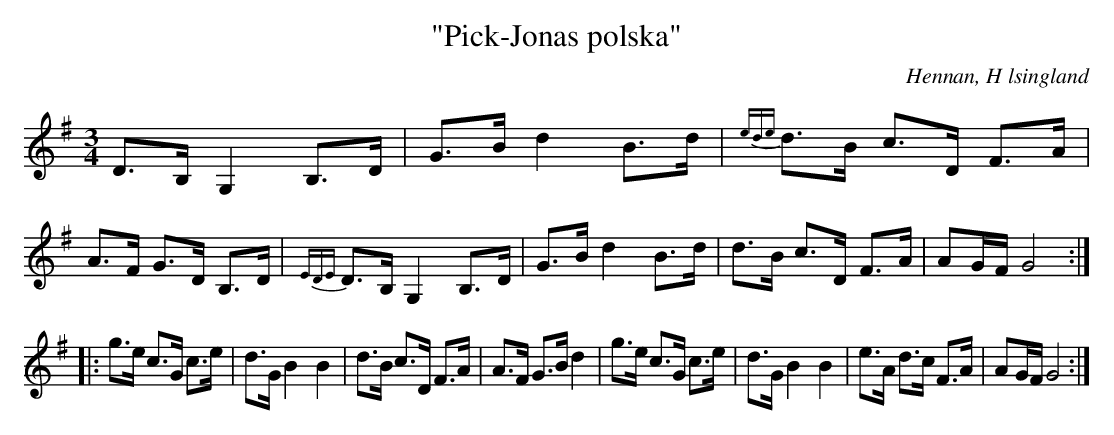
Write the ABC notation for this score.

X:1
T: "Pick-Jonas polska"
O: Hennan, H lsingland
M: 3/4
L: 1/8
K: G
D>B, G,2 B,>D | G>B d2 B>d | {ede}d>B c>D F>A| A>F G>D B,>D|{EDE}D>B, G,2 B,>D|G>B d2 B>d | d>B c>D F>A| AG/F/ G4 :||:
g>e c>G c>e | d>G B2 B2 | d>B c>D F>A|A>F G>B d2|g>e c>G c>e | d>G B2 B2 | e>A d>c F>A|AG/F/ G4:|]
